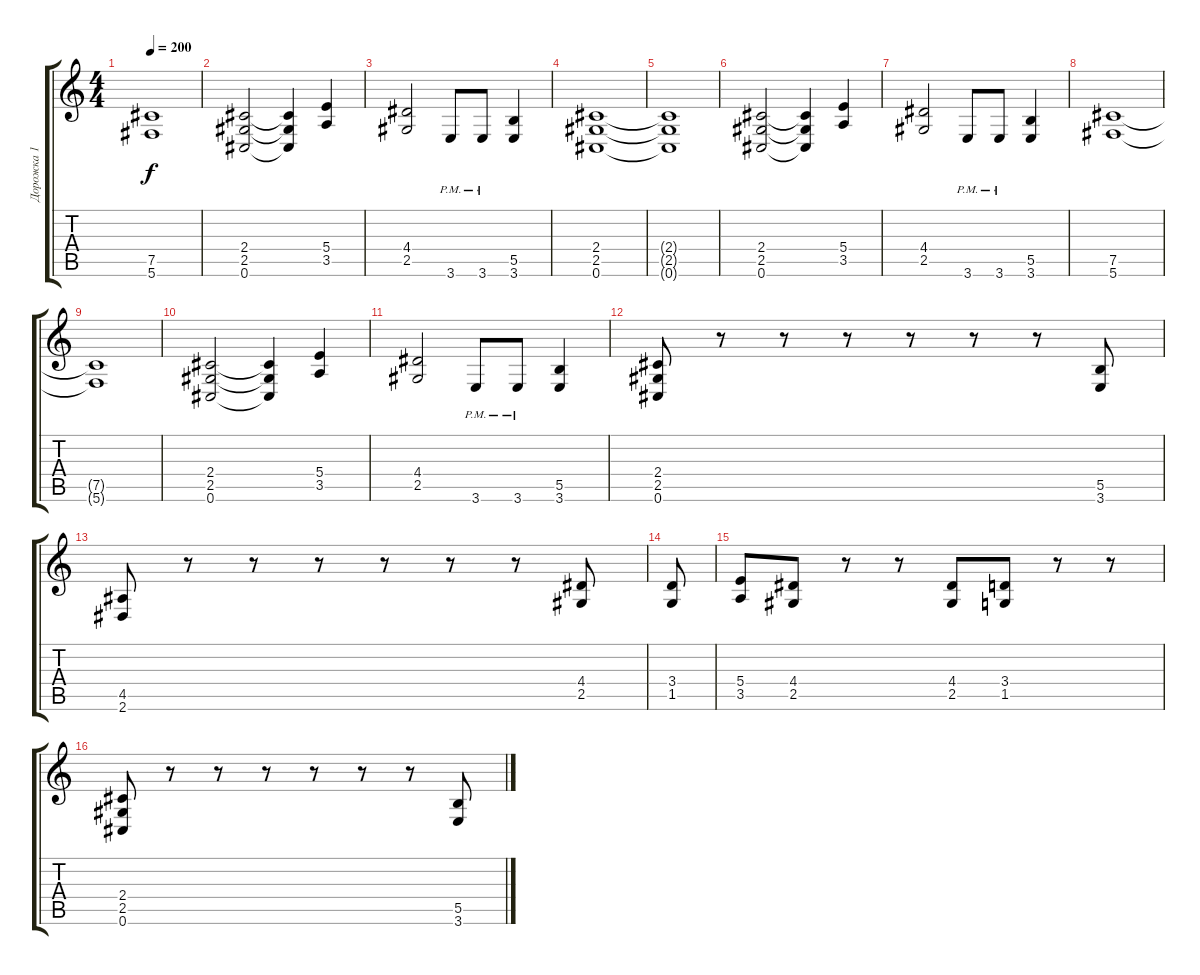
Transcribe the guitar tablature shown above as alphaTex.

\track ("Дорожка 1" "Дорожка 1") {instrument distortionguitar}
\staff {score tabs}
\tuning (Db4 Ab3 E3 B2 Gb2 Db2) {hide}
\ts (4 4)
\tempo 200
\clef g2
\ks c
(7.5{t} 5.6{t}).1{dy f} |
(2.4 2.5 0.6).2 (2.4{t} 2.5{t} 0.6{t}).4 (5.4 3.5).4 |
(4.4 2.5).2 3.6{pm}.8 3.6{pm}.8 (5.5 3.6).4 |
(2.4 2.5 0.6).1 |
(2.4{t} 2.5{t} 0.6{t}).1 |
(2.4 2.5 0.6).2 (2.4{t} 2.5{t} 0.6{t}).4 (5.4 3.5).4 |
(4.4 2.5).2 3.6{pm}.8 3.6{pm}.8 (5.5 3.6).4 |
(7.5 5.6).1 |
(7.5{t} 5.6{t}).1 |
(2.4 2.5 0.6).2 (2.4{t} 2.5{t} 0.6{t}).4 (5.4 3.5).4 |
(4.4 2.5).2 3.6{pm}.8 3.6{pm}.8 (5.5 3.6).4 |
(2.4 2.5 0.6).8 r.8 r.8 r.8 r.8 r.8 r.8 (5.5 3.6).8 |
(4.5 2.6).8 r.8 r.8 r.8 r.8 r.8 r.8 (4.4 2.5).8 |
(3.4 1.5).8 |
(5.4 3.5).8 (4.4 2.5).8 r.8 r.8 (4.4 2.5).8 (3.4 1.5).8 r.8 r.8 |
(2.4 2.5 0.6).8 r.8 r.8 r.8 r.8 r.8 r.8 (5.5 3.6).8
